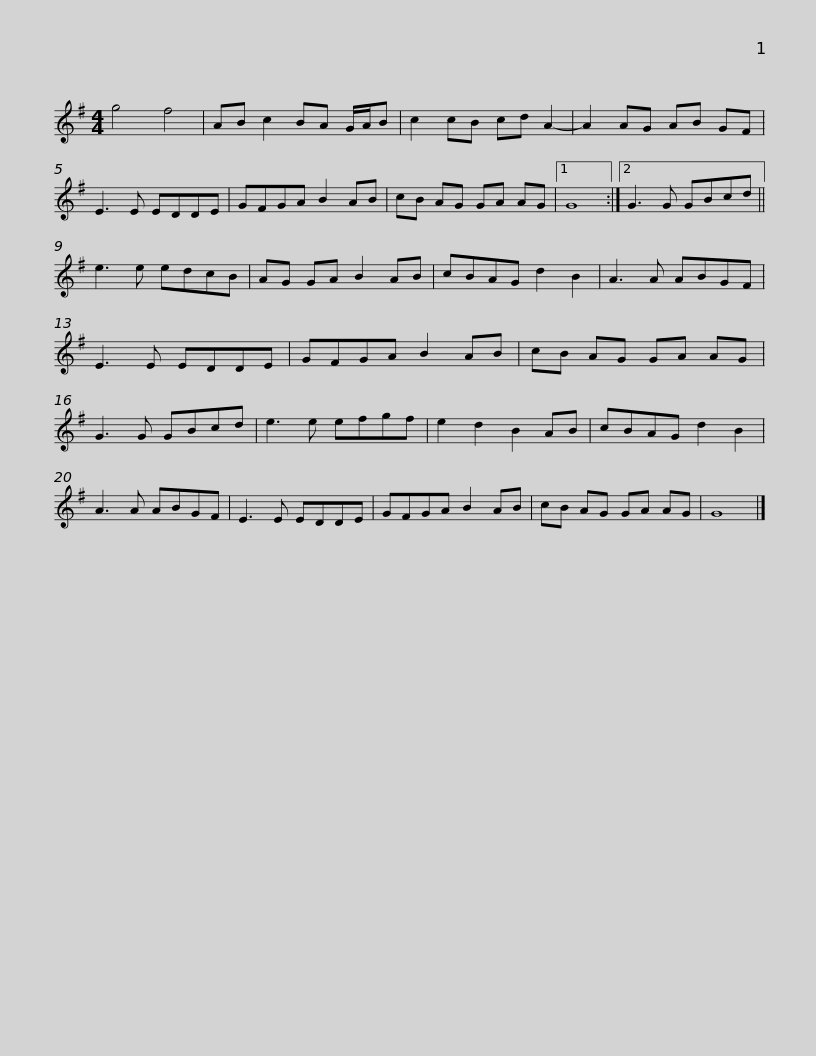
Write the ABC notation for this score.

X:1
L:1/8
M:4/4
I:linebreak $
K:G
V:1 treble
V:1
 g4 f4 | AB c2 BA G/A/B | c2 cB cd A2- | A2 AG AB GF | E3 E EDDE | %5
 GFGA B2 AB |$ cB AG GA AG |1 G8 :|2 G3 G GBcd || e3 e edcB | %10
 AG GA B2 AB | cBAG d2 B2 | A3 A ABGF |$ E3 E EDDE | GFGA B2 AB | %15
 cB AG GA AG | G3 G GBcd | e3 e efgf | e2 d2 B2 AB |$ cBAG d2 B2 | %20
 A3 A ABGF | E3 E EDDE | GFGA B2 AB | cB AG GA AG | G8 |] %25
